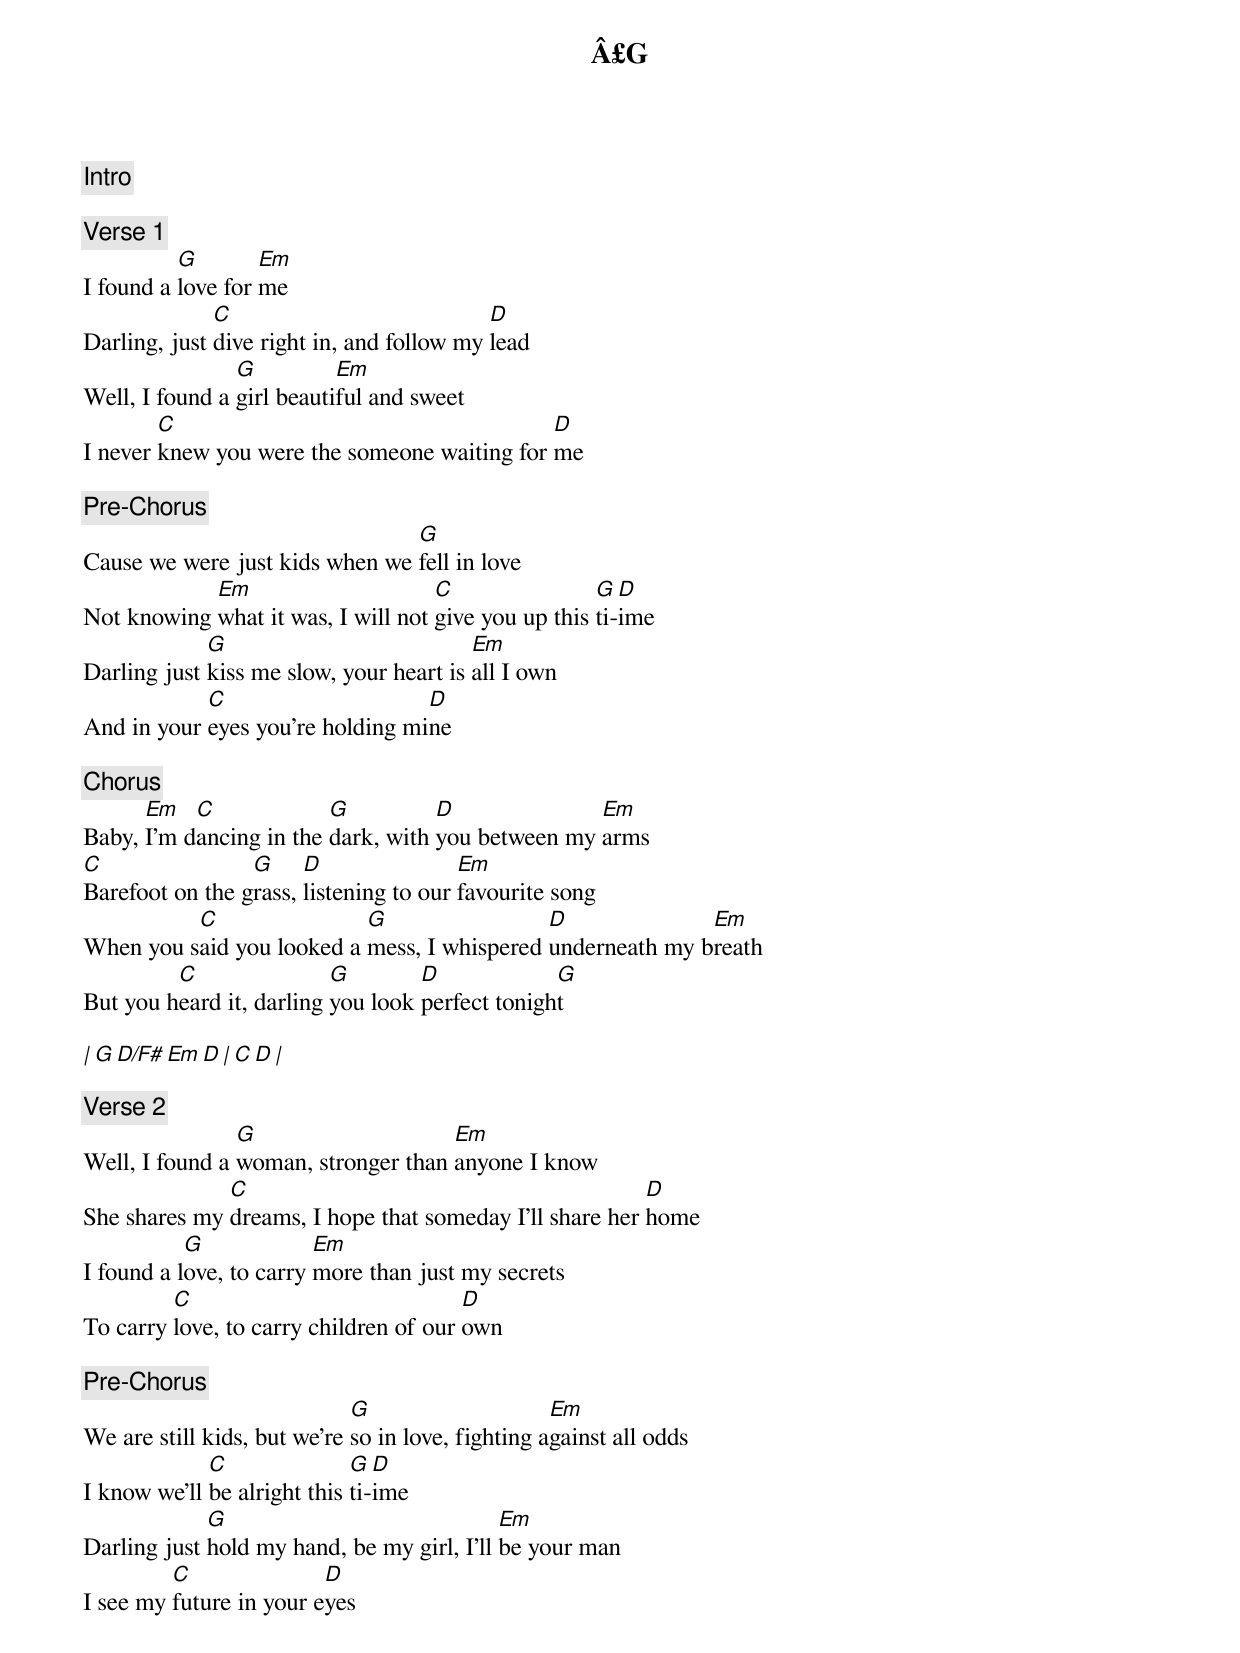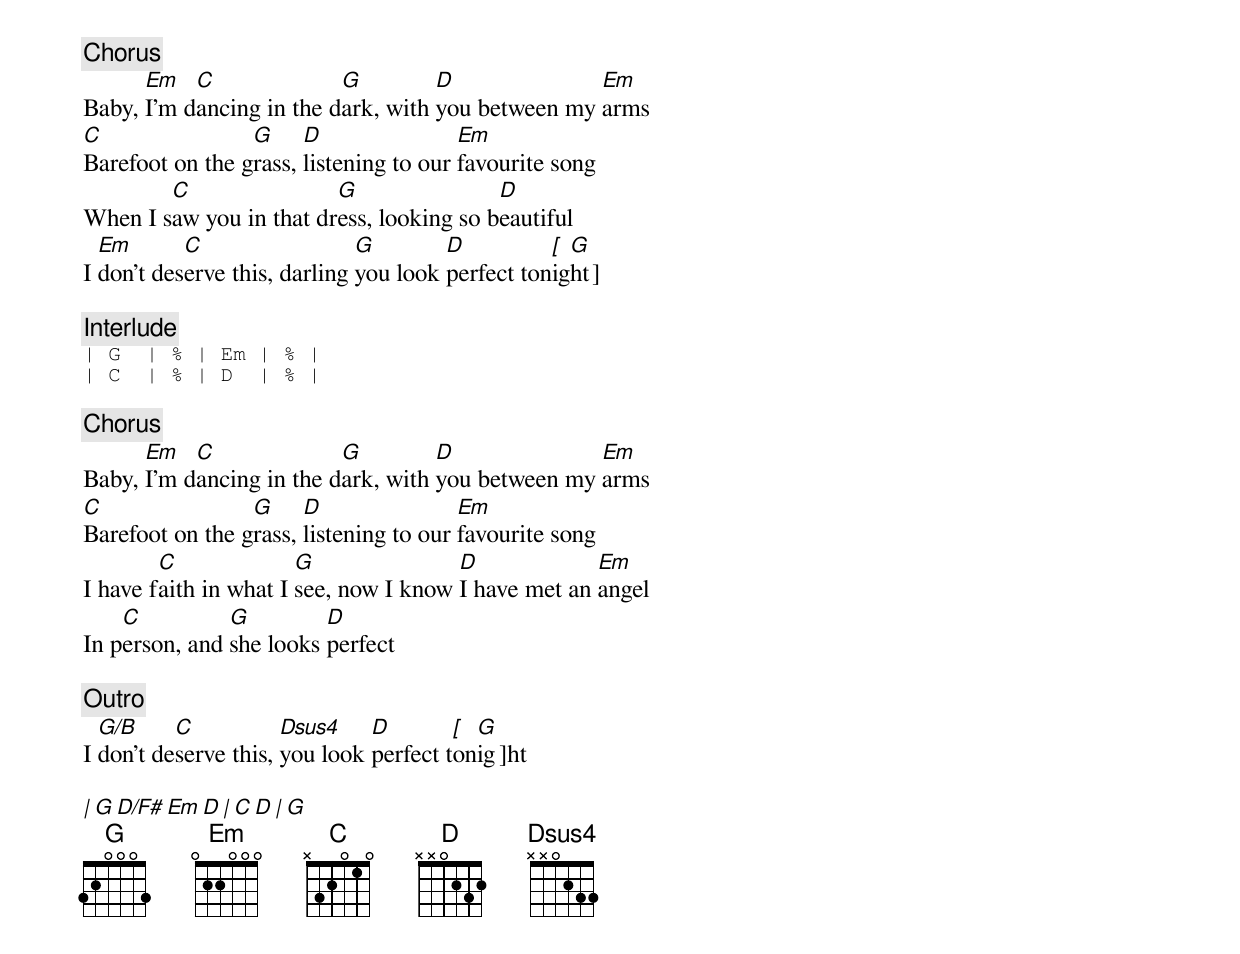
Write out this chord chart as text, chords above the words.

[Intro]
Â£G

[Verse 1]
          G        Em
I found a love for me
              C                            D
Darling, just dive right in, and follow my lead
                G          Em
Well, I found a girl beautiful and sweet
        C                                     D
I never knew you were the someone waiting for me

[Pre-Chorus]
                                G
Cause we were just kids when we fell in love
            Em                      C                G  D
Not knowing what it was, I will not give you up this ti-ime
             G                           Em
Darling just kiss me slow, your heart is all I own
            C                     D
And in your eyes you're holding mine

[Chorus]
      Em   C             G          D              Em
Baby, I'm dancing in the dark, with you between my arms
C                G     D                Em
Barefoot on the grass, listening to our favourite song
          C                G                 D              Em
When you said you looked a mess, I whispered underneath my breath
         C                G        D             G
But you heard it, darling you look perfect tonight

| G D/F# Em D | C  D  |

[Verse 2]
                G                    Em
Well, I found a woman, stronger than anyone I know
              C                                          D
She shares my dreams, I hope that someday I'll share her home
           G             Em
I found a love, to carry more than just my secrets
         C                              D
To carry love, to carry children of our own

[Pre-Chorus]
                             G                     Em
We are still kids, but we're so in love, fighting against all odds
             C               G  D
I know we'll be alright this ti-ime
             G                              Em
Darling just hold my hand, be my girl, I'll be your man
         C               D
I see my future in your eyes

[Chorus]
      Em   C              G         D              Em
Baby, I'm dancing in the dark, with you between my arms
C                G     D                Em
Barefoot on the grass, listening to our favourite song
        C                G                D
When I saw you in that dress, looking so beautiful
  Em       C                  G        D          [ G ]
I don't deserve this, darling you look perfect tonight

[Interlude]
| G  | % | Em | % |
| C  | % | D  | % |

[Chorus]
      Em   C              G         D              Em
Baby, I'm dancing in the dark, with you between my arms
C                G     D                Em
Barefoot on the grass, listening to our favourite song
        C              G               D             Em
I have faith in what I see, now I know I have met an angel
    C          G         D
In person, and she looks perfect

[Outro]
  G/B     C           Dsus4    D        [ G ]
I don't deserve this, you look perfect tonight

| G D/F# Em D | C  D  | G
